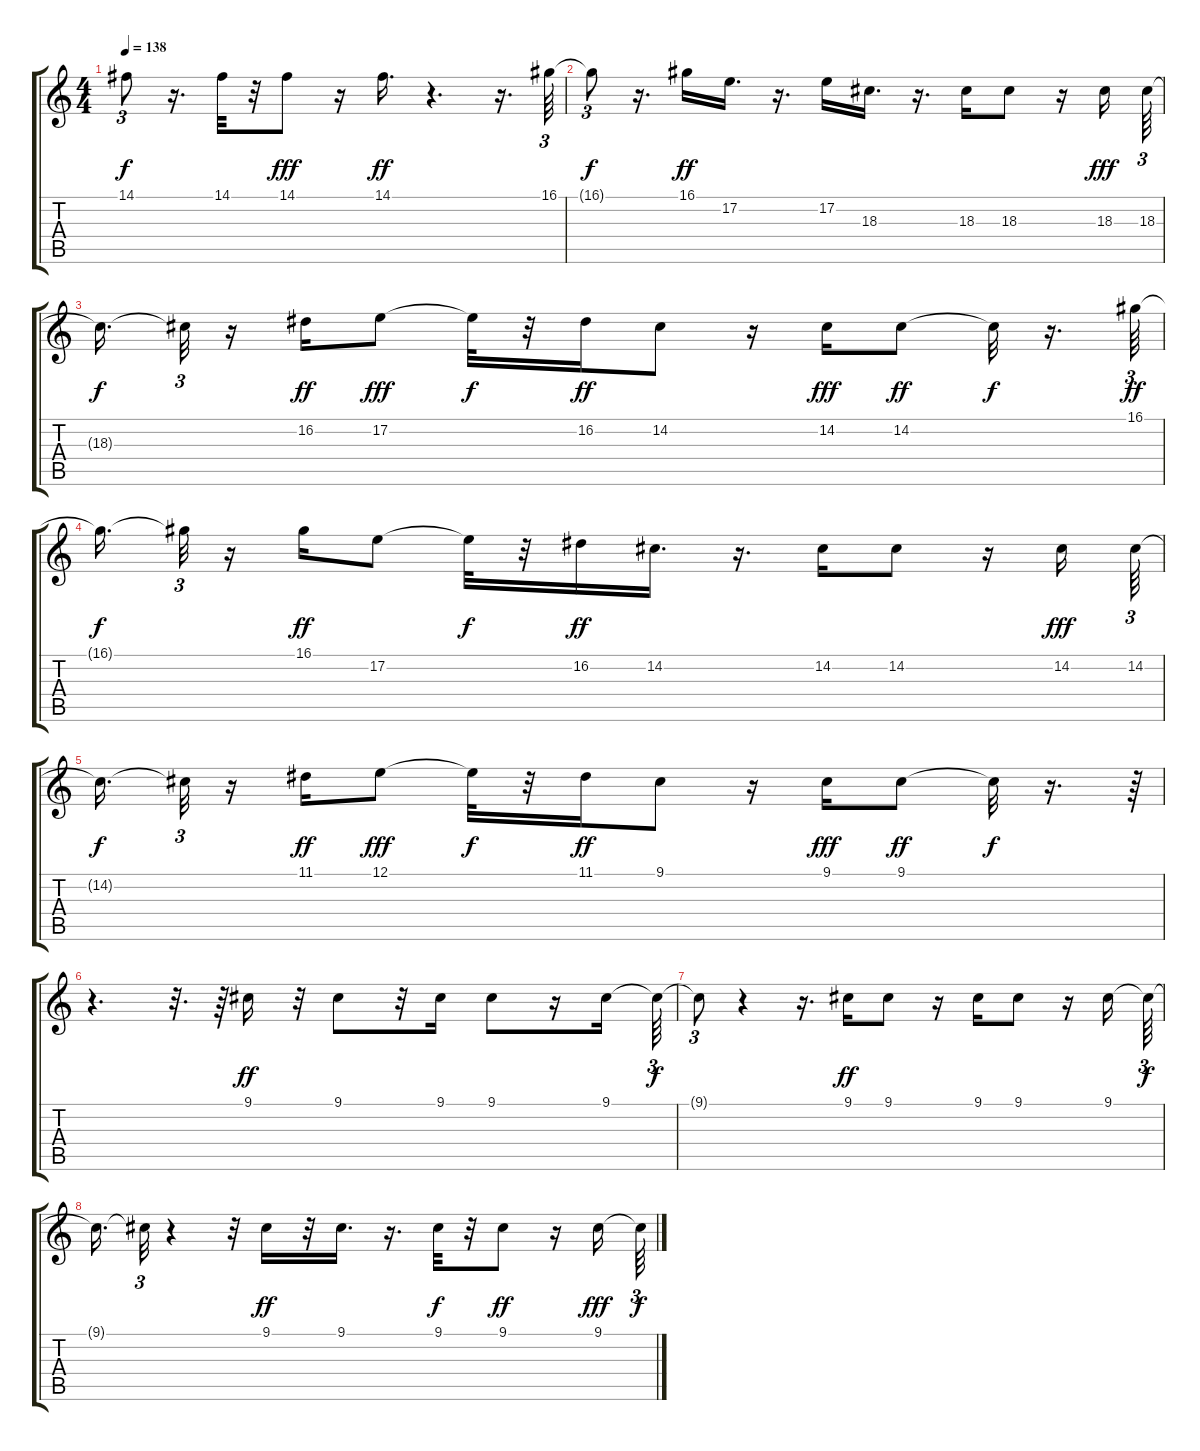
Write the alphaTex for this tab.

\track "" {instrument flute}
\staff {score tabs}
\tuning (E4 B3 G3 D3 A2 E2) {hide}
\ts (4 4)
\tempo 138
\clef g2
\ks c
14.1{t}.8{tu (3 2) dy f} r.16{d} 14.1.32 r.32 14.1.8{dy fff} r.16 14.1.16{d dy ff} r.4{d} r.16{d} 16.1.64{tu (3 2)} |
16.1{t}.8{tu (3 2) dy f} r.16{d} 16.1.16{dy ff} 17.2.16{d} r.16{d} 17.2.16 18.3.16{d} r.16{d} 18.3.16 18.3.8 r.16 18.3.16{dy fff} 18.3.64{tu (3 2)} |
18.3{t}.16{d dy f} 18.3{t}.32{tu (3 2)} r.16 16.2.16{dy ff} 17.2.8{dy fff} 17.2{t}.32{dy f} r.32 16.2.16{dy ff} 14.2.8 r.16 14.2.16{dy fff} 14.2.8{dy ff} 14.2{t}.32{dy f} r.16{d} 16.1.64{tu (3 2) dy ff} |
16.1{t}.16{d dy f} 16.1{t}.32{tu (3 2)} r.16 16.1.16{dy ff} 17.2.8 17.2{t}.32{dy f} r.32 16.2.16{dy ff} 14.2.16{d} r.16{d} 14.2.16 14.2.8 r.16 14.2.16{dy fff} 14.2.64{tu (3 2)} |
14.2{t}.16{d dy f} 14.2{t}.32{tu (3 2)} r.16 11.1.16{dy ff} 12.1.8{dy fff} 12.1{t}.32{dy f} r.32 11.1.16{dy ff} 9.1.8 r.16 9.1.16{dy fff} 9.1.8{dy ff} 9.1{t}.32{dy f} r.16{d} r.64{tu (3 2)} |
r.4{d} r.32{d} r.64 9.1.16{dy ff} r.32 9.1.8 r.32 9.1.16 9.1.8 r.16 9.1.16 9.1{t}.64{tu (3 2) dy f} |
9.1{t}.8{tu (3 2)} r.4 r.16{d} 9.1.16{dy ff} 9.1.8 r.16 9.1.16 9.1.8 r.16 9.1.16 9.1{t}.64{tu (3 2) dy f} |
9.1{t}.16{d} 9.1{t}.32{tu (3 2)} r.4 r.32 9.1.16{dy ff} r.32 9.1.16{d} r.16{d} 9.1.32{dy f} r.32 9.1.8{dy ff} r.16 9.1.16{dy fff} 9.1{t}.64{tu (3 2) dy f}
